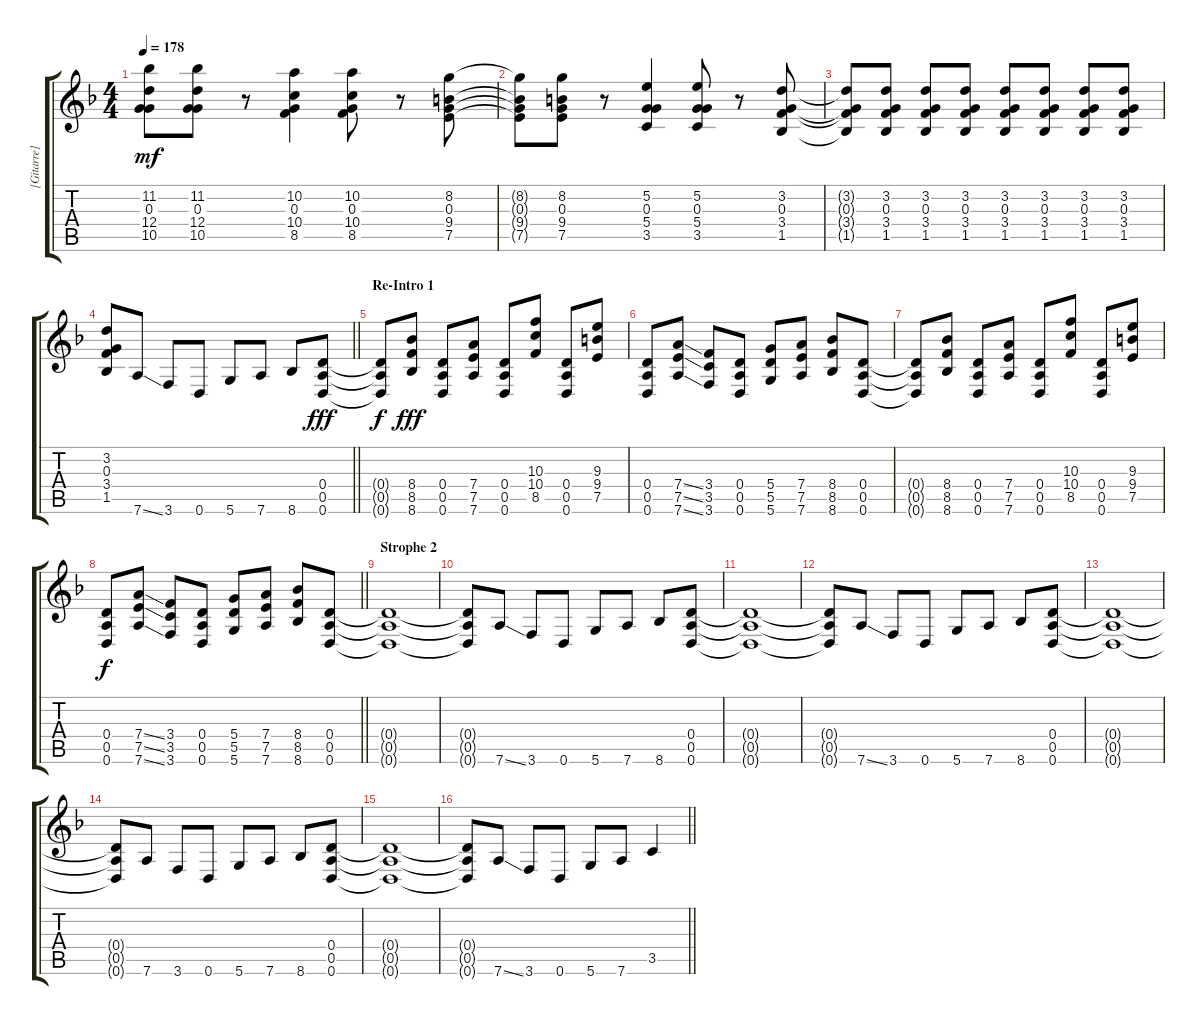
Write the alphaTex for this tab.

\track ("[Gitarre]" "[Gitarre]") {instrument distortionguitar}
\staff {score tabs}
\tuning (E4 B3 G3 D3 A2 D2) {hide}
\ts (4 4)
\tempo 178
\clef g2
\ks dminor
(11.2{t} 0.3{t} 12.4{t} 10.5{t}).8{dy mf} (11.2 0.3 12.4 10.5).8 r.8 (10.2 0.3 10.4 8.5).4 (10.2 0.3 10.4 8.5).8 r.8 (8.2 0.3 9.4 7.5).8 |
(8.2{t} 0.3{t} 9.4{t} 7.5{t}).8 (8.2 0.3 9.4 7.5).8 r.8 (5.2 0.3 5.4 3.5).4 (5.2 0.3 5.4 3.5).8 r.8 (3.2 0.3 3.4 1.5).8 |
(3.2{t} 0.3{t} 3.4{t} 1.5{t}).8 (3.2 0.3 3.4 1.5).8 (3.2 0.3 3.4 1.5).8 (3.2 0.3 3.4 1.5).8 (3.2 0.3 3.4 1.5).8 (3.2 0.3 3.4 1.5).8 (3.2 0.3 3.4 1.5).8 (3.2 0.3 3.4 1.5).8 |
\barLineRight lightlight
(3.2 0.3 3.4 1.5).8 7.6{ss}.8{volume 12 instrument distortionguitar} 3.6.8 0.6.8 5.6.8 7.6.8 8.6.8 (0.4 0.5 0.6).8{dy fff volume 16 instrument distortionguitar} |
\section ("" "Re-Intro 1")
(0.4{t} 0.5{t} 0.6{t}).8{dy f volume 16 instrument distortionguitar} (8.4 8.5 8.6).8{dy fff} (0.4 0.5 0.6).8 (7.4 7.5 7.6).8 (0.4 0.5 0.6).8 (10.3 10.4 8.5).8 (0.4 0.5 0.6).8 (9.3 9.4 7.5).8 |
(0.4 0.5 0.6).8 (7.4{ss} 7.5{ss} 7.6{ss}).8 (3.4 3.5 3.6).8 (0.4 0.5 0.6).8 (5.4 5.5 5.6).8 (7.4 7.5 7.6).8 (8.4 8.5 8.6).8 (0.4 0.5 0.6).8 |
(0.4{t} 0.5{t} 0.6{t}).8 (8.4 8.5 8.6).8 (0.4 0.5 0.6).8 (7.4 7.5 7.6).8 (0.4 0.5 0.6).8 (10.3 10.4 8.5).8 (0.4 0.5 0.6).8 (9.3 9.4 7.5).8 |
\barLineRight lightlight
(0.4 0.5 0.6).8{dy f} (7.4{ss} 7.5{ss} 7.6{ss}).8 (3.4 3.5 3.6).8 (0.4 0.5 0.6).8 (5.4 5.5 5.6).8 (7.4 7.5 7.6).8 (8.4 8.5 8.6).8 (0.4 0.5 0.6).8 |
\section ("" "Strophe 2")
(0.4{t} 0.5{t} 0.6{t}).1 |
(0.4{t} 0.5{t} 0.6{t}).8 7.6{ss}.8 3.6.8 0.6.8 5.6.8 7.6.8 8.6.8 (0.4 0.5 0.6).8 |
(0.4{t} 0.5{t} 0.6{t}).1 |
(0.4{t} 0.5{t} 0.6{t}).8 7.6{ss}.8 3.6.8 0.6.8 5.6.8 7.6.8 8.6.8 (0.4 0.5 0.6).8 |
(0.4{t} 0.5{t} 0.6{t}).1 |
(0.4{t} 0.5{t} 0.6{t}).8 7.6.8 3.6.8 0.6.8 5.6.8 7.6.8 8.6.8 (0.4 0.5 0.6).8 |
(0.4{t} 0.5{t} 0.6{t}).1 |
\barLineRight lightlight
(0.4{t} 0.5{t} 0.6{t}).8 7.6{ss}.8 3.6.8 0.6.8 5.6.8 7.6.8 3.5.4
